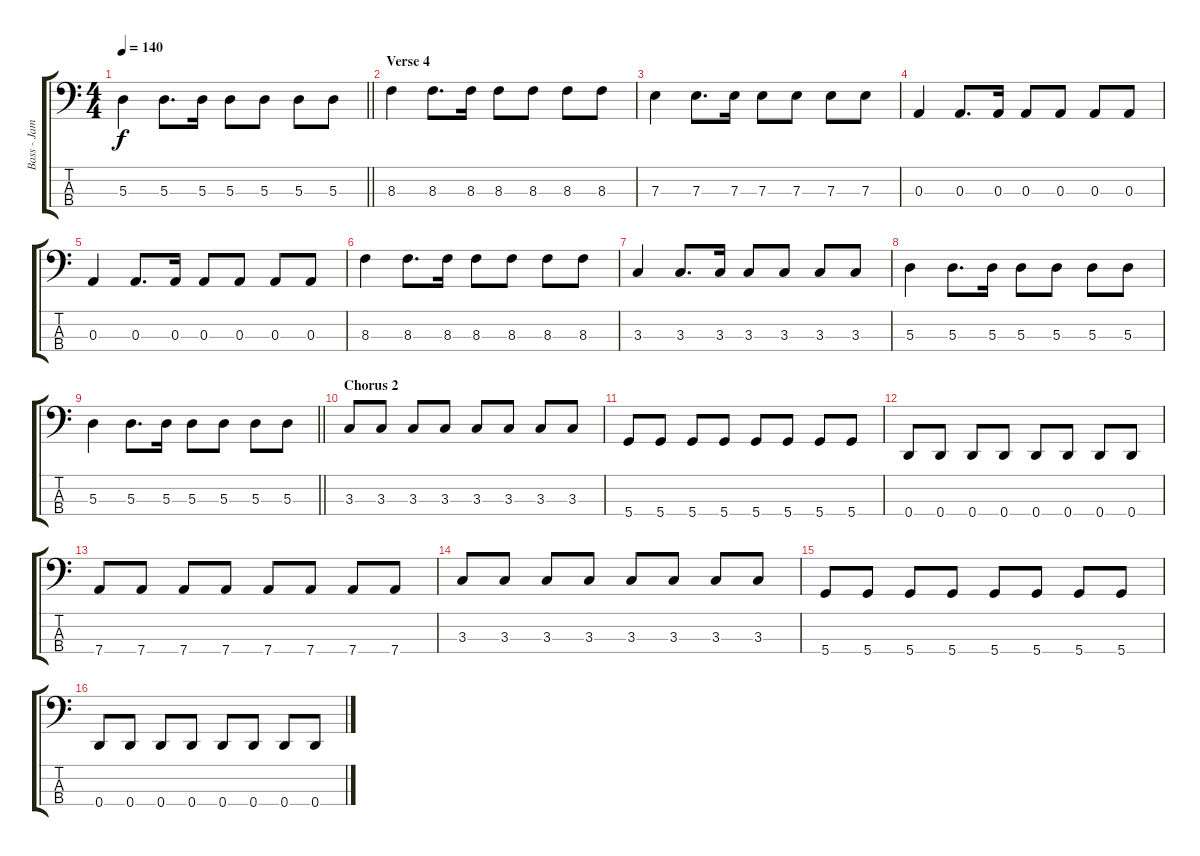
\track ("Bass - James Johnston" "Bass - Jam") {instrument electricbassfinger}
\staff {score tabs}
\tuning (G2 D2 A1 D1) {hide}
\ts (4 4)
\tempo 140
\clef f4
\barLineRight lightlight
\ks c
5.3.4{dy f} 5.3.8{d} 5.3.16 5.3.8 5.3.8 5.3.8 5.3.8 |
\section ("" "Verse 4")
8.3.4 8.3.8{d} 8.3.16 8.3.8 8.3.8 8.3.8 8.3.8 |
7.3.4 7.3.8{d} 7.3.16 7.3.8 7.3.8 7.3.8 7.3.8 |
0.3.4 0.3.8{d} 0.3.16 0.3.8 0.3.8 0.3.8 0.3.8 |
0.3.4 0.3.8{d} 0.3.16 0.3.8 0.3.8 0.3.8 0.3.8 |
8.3.4 8.3.8{d} 8.3.16 8.3.8 8.3.8 8.3.8 8.3.8 |
3.3.4 3.3.8{d} 3.3.16 3.3.8 3.3.8 3.3.8 3.3.8 |
5.3.4 5.3.8{d} 5.3.16 5.3.8 5.3.8 5.3.8 5.3.8 |
\barLineRight lightlight
5.3.4 5.3.8{d} 5.3.16 5.3.8 5.3.8 5.3.8 5.3.8 |
\section ("" "Chorus 2")
3.3.8{volume 14} 3.3.8 3.3.8 3.3.8 3.3.8 3.3.8 3.3.8 3.3.8 |
5.4.8 5.4.8 5.4.8 5.4.8 5.4.8 5.4.8 5.4.8 5.4.8 |
0.4.8 0.4.8 0.4.8 0.4.8 0.4.8 0.4.8 0.4.8 0.4.8 |
7.4.8 7.4.8 7.4.8 7.4.8 7.4.8 7.4.8 7.4.8 7.4.8 |
3.3.8 3.3.8 3.3.8 3.3.8 3.3.8 3.3.8 3.3.8 3.3.8 |
5.4.8 5.4.8 5.4.8 5.4.8 5.4.8 5.4.8 5.4.8 5.4.8 |
0.4.8 0.4.8 0.4.8 0.4.8 0.4.8 0.4.8 0.4.8 0.4.8
